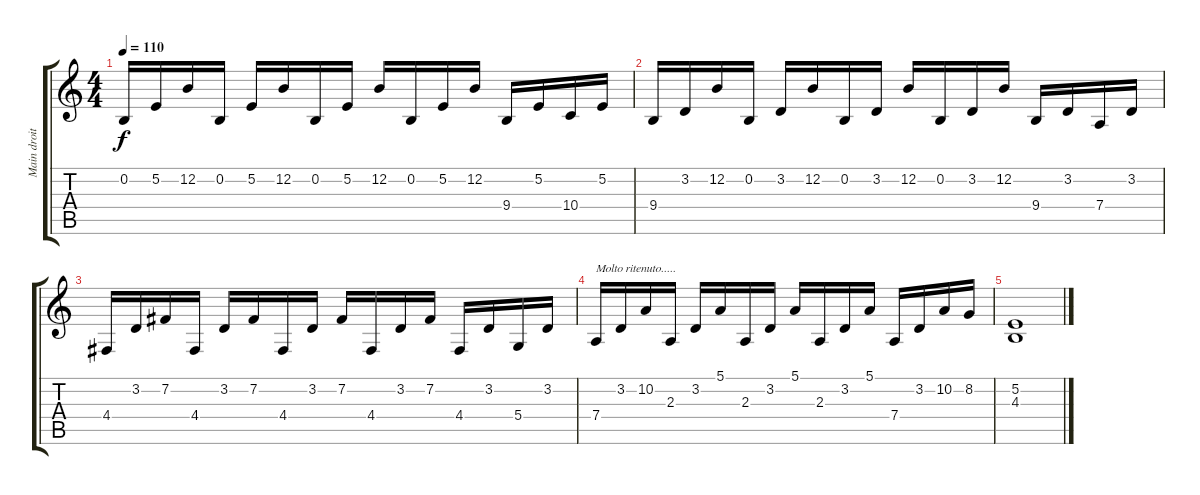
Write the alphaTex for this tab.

\track ("Main droite" "Main droit") {instrument acousticgrandpiano}
\staff {score tabs}
\tuning (E4 B3 G3 D3 A2 E2) {hide}
\ts (4 4)
\tempo 110
\clef g2
\ks c
0.2.16{dy f} 5.2.16 12.2.16 0.2.16 5.2.16 12.2.16 0.2.16 5.2.16 12.2.16 0.2.16 5.2.16 12.2.16 9.4.16 5.2.16 10.4.16 5.2.16 |
9.4.16 3.2.16 12.2.16 0.2.16 3.2.16 12.2.16 0.2.16 3.2.16 12.2.16 0.2.16 3.2.16 12.2.16 9.4.16 3.2.16 7.4.16 3.2.16 |
4.4.16 3.2.16 7.2.16 4.4.16 3.2.16 7.2.16 4.4.16 3.2.16 7.2.16 4.4.16 3.2.16 7.2.16 4.4.16 3.2.16 5.4.16 3.2.16 |
7.4.16{txt "Molto ritenuto....."} 3.2.16 10.2.16 2.3.16 3.2.16 5.1.16 2.3.16 3.2.16 5.1.16 2.3.16 3.2.16 5.1.16 7.4.16 3.2.16 10.2.16 8.2.16 |
(5.2 4.3).1
